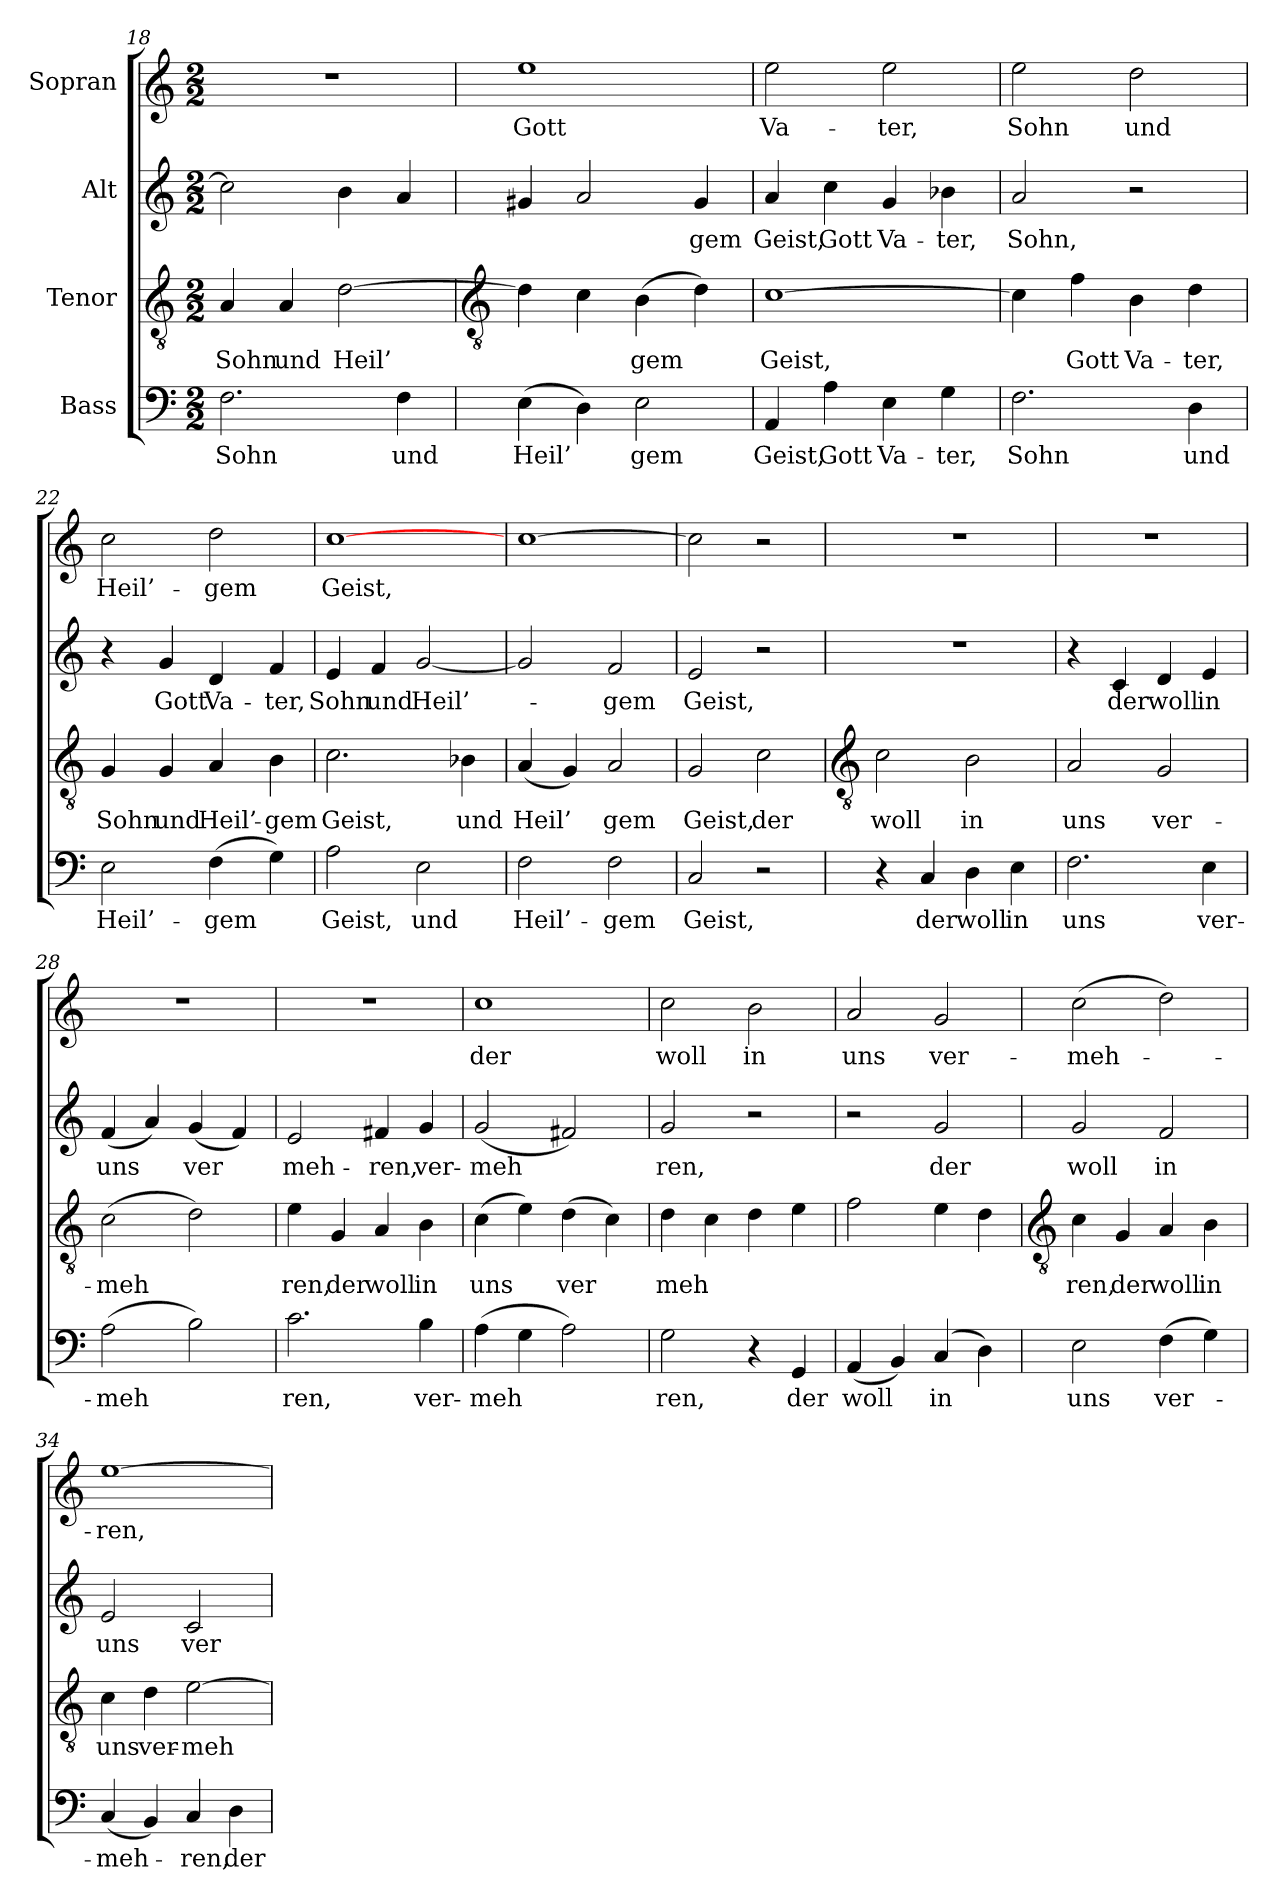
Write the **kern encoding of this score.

**kern	**text	**kern	**text	**kern	**text	**kern	**text
*part4	*part4	*part3	*part3	*part2	*part2	*part1	*part1
*staff4	*staff4	*staff3	*staff3	*staff2	*staff2	*staff1	*staff1
*I"Bass	*	*I"Tenor	*	*I"Alt	*	*I"Sopran	*
*clefF4	*	*clefGv2	*	*clefG2	*	*clefG2	*
*k[]	*	*k[]	*	*k[]	*	*k[]	*
*C:	*	*C:	*	*C:	*	*C:	*
*M2/2	*	*M2/2	*	*M2/2	*	*M2/2	*
=18	=18	=18	=18	=18	=18	=18	=18
!	!LO:LY:b	!	!LO:LY:b	!	!LO:LY:b	!	!
2.F	Sohn	4A	Sohn	2cc]	-	1r	.
!	!	!	!LO:LY:b	!	!	!	!
.	.	4A	und	.	.	.	.
!	!	!	!LO:LY:b	!	!	!	!
.	.	[2d	Heil’ -	4b	.	.	.
!	!LO:LY:b	!	!	!	!	!	!
4F	und	.	.	4a	.	.	.
!!LO:LB:g=z
=19	=19	=19	=19	=19	=19	=19	=19
*	*	*clefGv2	*	*	*	*	*
!	!LO:LY:b	!	!	!	!LO:LY:b	!	!LO:LY:b
(>4E	Heil’	4d]	.	4g#X	-	1ee	Gott
!	!LO:LY:b	!	!LO:LY:b	!	!	!	!
4D)	-	4c	-	2a	.	.	.
!	!LO:LY:b	!	!LO:LY:b	!	!	!	!
2E	gem	(>4B	gem	.	.	.	.
!	!	!	!	!	!LO:LY:b	!	!
.	.	4d)	.	4g#	gem	.	.
=20	=20	=20	=20	=20	=20	=20	=20
!	!LO:LY:b	!	!LO:LY:b	!	!LO:LY:b	!	!LO:LY:b
4AA	Geist,	[1c	Geist,	4a	Geist,	2ee	Va-
!	!LO:LY:b	!	!	!	!LO:LY:b	!	!
4A	Gott	.	.	4cc	Gott	.	.
!	!LO:LY:b	!	!	!	!LO:LY:b	!	!LO:LY:b
4E	Va-	.	.	4g	Va-	2ee	-ter,
!	!LO:LY:b	!	!	!	!LO:LY:b	!	!
4G	-ter,	.	.	4b-X	-ter,	.	.
=21	=21	=21	=21	=21	=21	=21	=21
!	!LO:LY:b	!	!	!	!LO:LY:b	!	!LO:LY:b
2.F	Sohn	4c]	.	2a	Sohn,	2ee	Sohn
!	!	!	!LO:LY:b	!	!	!	!
.	.	4f	Gott	.	.	.	.
!	!	!	!LO:LY:b	!	!	!	!LO:LY:b
.	.	4B	Va-	2r	.	2dd	und
!	!LO:LY:b	!	!LO:LY:b	!	!	!	!
4D	und	4d	-ter,	.	.	.	.
=22	=22	=22	=22	=22	=22	=22	=22
!	!LO:LY:b	!	!LO:LY:b	!	!	!	!LO:LY:b
2E	Heil’-	4G	Sohn	4r	.	2cc	Heil’-
!	!	!	!LO:LY:b	!	!LO:LY:b	!	!
.	.	4G	und	4g	Gott	.	.
!	!LO:LY:b	!	!LO:LY:b	!	!LO:LY:b	!	!LO:LY:b
(>4F	-gem	4A	Heil’-	4d	Va-	2dd	-gem
!	!	!	!LO:LY:b	!	!LO:LY:b	!	!
4G)	.	4B	-gem	4f	-ter,	.	.
=23	=23	=23	=23	=23	=23	=23	=23
!	!LO:LY:b	!	!LO:LY:b	!	!LO:LY:b	!	!LO:LY:b
2A	Geist,	2.c	Geist,	4e	Sohn	[1cc	Geist,
!	!	!	!	!	!LO:LY:b	!	!
.	.	.	.	4f	und	.	.
!	!LO:LY:b	!	!	!	!LO:LY:b	!	!
2E	und	.	.	[2g	Heil’-	.	.
!	!	!	!LO:LY:b	!	!	!	!
.	.	4B-X	und	.	.	.	.
=24	=24	=24	=24	=24	=24	=24	=24
!	!LO:LY:b	!	!LO:LY:b	!	!	!	!LO:LY:b
2F	Heil’-	(<4A	Heil’	2g]	.	[1cc	-
!	!	!	!LO:LY:b	!	!	!	!
.	.	4G)	-	.	.	.	.
!	!LO:LY:b	!	!LO:LY:b	!	!LO:LY:b	!	!
2F	-gem	2A	gem	2f	-gem	.	.
=25	=25	=25	=25	=25	=25	=25	=25
!	!LO:LY:b	!	!LO:LY:b	!	!LO:LY:b	!	!LO:LY:b
2C	Geist,	2G	Geist,	2e	Geist,	2cc]	-
!	!	!	!LO:LY:b	!	!	!	!
2r	.	2c	der	2r	.	2r	.
!!LO:LB:g=z
=26	=26	=26	=26	=26	=26	=26	=26
*	*	*clefGv2	*	*	*	*	*
!	!	!	!LO:LY:b	!	!	!	!
4r	.	2c	woll	1r	.	1r	.
!	!LO:LY:b	!	!	!	!	!	!
4C	der	.	.	.	.	.	.
!	!LO:LY:b	!	!LO:LY:b	!	!	!	!
4D	woll	2B	in	.	.	.	.
!	!LO:LY:b	!	!	!	!	!	!
4E	in	.	.	.	.	.	.
=27	=27	=27	=27	=27	=27	=27	=27
!	!LO:LY:b	!	!LO:LY:b	!	!	!	!
2.F	uns	2A	uns	4r	.	1r	.
!	!	!	!	!	!LO:LY:b	!	!
.	.	.	.	4c	der	.	.
!	!	!	!LO:LY:b	!	!LO:LY:b	!	!
.	.	2G	ver-	4d	woll	.	.
!	!LO:LY:b	!	!	!	!LO:LY:b	!	!
4E	ver-	.	.	4e	in	.	.
=28	=28	=28	=28	=28	=28	=28	=28
!	!LO:LY:b	!	!LO:LY:b	!	!LO:LY:b	!	!
(>2A	-meh	(>2c	-meh	(<4f	uns	1r	.
.	.	.	.	4a)	.	.	.
!	!LO:LY:b	!	!LO:LY:b	!	!LO:LY:b	!	!
2B)	-	2d)	-	(<4g	ver	.	.
.	.	.	.	4f)	.	.	.
=29	=29	=29	=29	=29	=29	=29	=29
!	!LO:LY:b	!	!LO:LY:b	!	!LO:LY:b	!	!
2.c	ren,	4e	ren,	2e	meh-	1r	.
!	!	!	!LO:LY:b	!	!	!	!
.	.	4G	der	.	.	.	.
!	!	!	!LO:LY:b	!	!LO:LY:b	!	!
.	.	4A	woll	4f#X	-ren,	.	.
!	!LO:LY:b	!	!LO:LY:b	!	!LO:LY:b	!	!
4B	ver-	4B	in	4g	ver-	.	.
=30	=30	=30	=30	=30	=30	=30	=30
!	!LO:LY:b	!	!LO:LY:b	!	!LO:LY:b	!	!LO:LY:b
(>4A	-meh	(>4c	uns	(<2g	-meh	1cc	der
4G	.	4e)	.	.	.	.	.
!	!	!	!LO:LY:b	!	!	!	!
2A)	.	(>4d	ver	2f#X)	.	.	.
.	.	4c)	.	.	.	.	.
=31	=31	=31	=31	=31	=31	=31	=31
!	!LO:LY:b	!	!LO:LY:b	!	!LO:LY:b	!	!LO:LY:b
2G	ren,	4d	meh	2g	ren,	2cc	woll
.	.	4c	.	.	.	.	.
!	!	!	!	!	!	!	!LO:LY:b
4r	.	4d	.	2r	.	2b	in
!	!LO:LY:b	!	!LO:LY:b	!	!	!	!
4GG	der	4e	-	.	.	.	.
=32	=32	=32	=32	=32	=32	=32	=32
!	!LO:LY:b	!	!	!	!	!	!LO:LY:b
(<4AA	woll	2f	.	2r	.	2a	uns
4BB)	.	.	.	.	.	.	.
!	!LO:LY:b	!	!	!	!LO:LY:b	!	!LO:LY:b
(<4C	in	4e	.	2g	der	2g	ver-
!	!	!	!LO:LY:b	!	!	!	!
4D)	.	4d	-	.	.	.	.
!!LO:LB:g=z
=33	=33	=33	=33	=33	=33	=33	=33
*	*	*clefGv2	*	*	*	*	*
!	!LO:LY:b	!	!LO:LY:b	!	!LO:LY:b	!	!LO:LY:b
2E	uns	4c	ren,	2g	woll	(>2cc	-meh-
!	!	!	!LO:LY:b	!	!	!	!
.	.	4G	der	.	.	.	.
!	!LO:LY:b	!	!LO:LY:b	!	!LO:LY:b	!	!
(>4F	ver-	4A	woll	2f	in	2dd)	.
!	!	!	!LO:LY:b	!	!	!	!
4G)	.	4B	in	.	.	.	.
=34	=34	=34	=34	=34	=34	=34	=34
!	!LO:LY:b	!	!LO:LY:b	!	!LO:LY:b	!	!LO:LY:b
(<4C	-meh-	4c	uns	2e	uns	[1ee	-ren,
!	!	!	!LO:LY:b	!	!	!	!
4BB)	.	4d	ver-	.	.	.	.
!	!LO:LY:b	!	!LO:LY:b	!	!LO:LY:b	!	!
4C	-ren,	[2e	-meh-	2c	ver-	.	.
!	!LO:LY:b	!	!	!	!	!	!
4D	der	.	.	.	.	.	.
=	=	=	=	=	=	=	=
*-	*-	*-	*-	*-	*-	*-	*-
